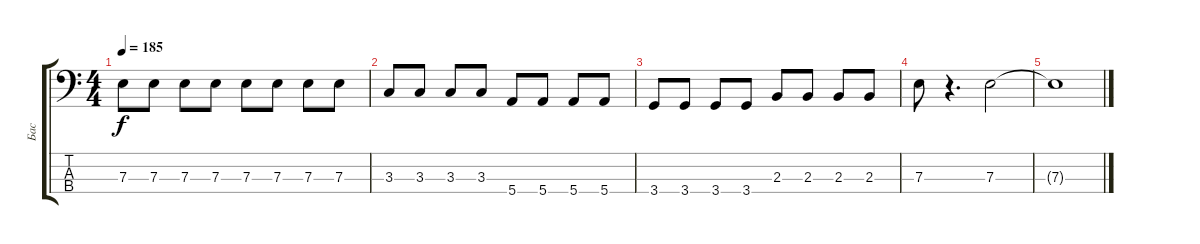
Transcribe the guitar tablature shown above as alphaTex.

\track ("Бас" "Бас") {instrument electricbassfinger}
\staff {score tabs}
\tuning (G2 D2 A1 E1) {hide}
\ts (4 4)
\tempo 185
\clef f4
\ks c
7.3.8{dy f} 7.3.8 7.3.8 7.3.8 7.3.8 7.3.8 7.3.8 7.3.8 |
3.3.8 3.3.8 3.3.8 3.3.8 5.4.8 5.4.8 5.4.8 5.4.8 |
3.4.8 3.4.8 3.4.8 3.4.8 2.3.8 2.3.8 2.3.8 2.3.8 |
7.3.8 r.4{d} 7.3.2 |
7.3{t}.1
